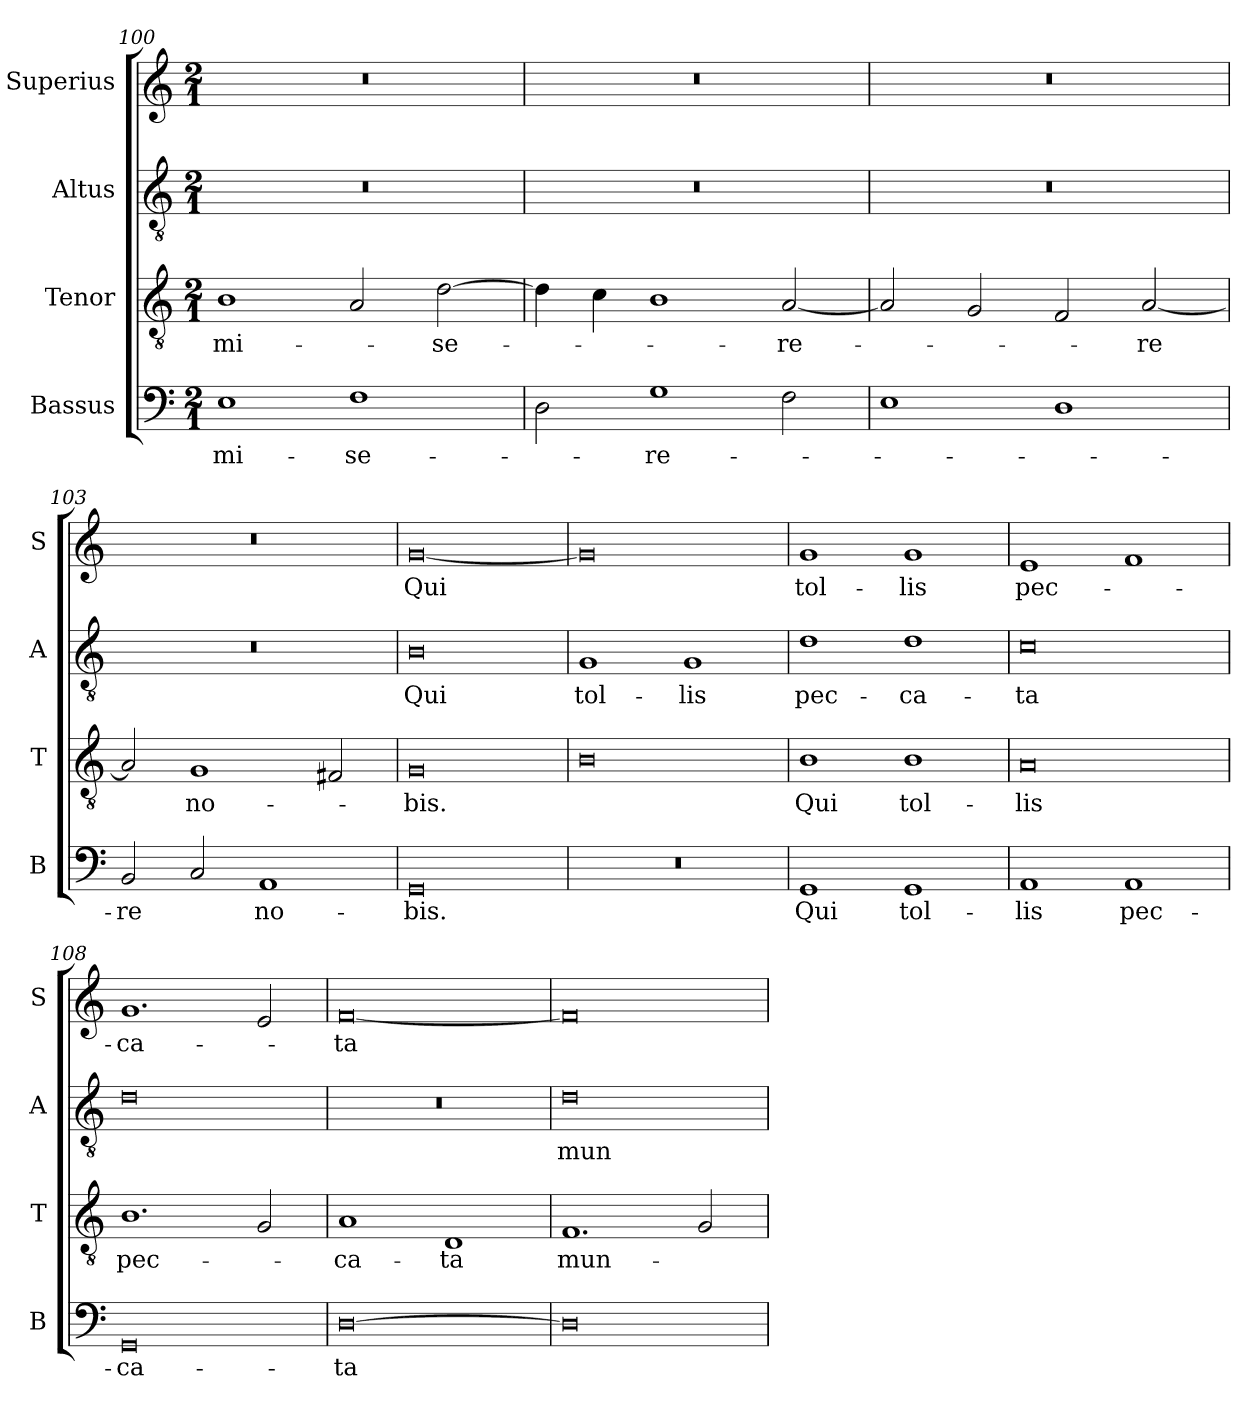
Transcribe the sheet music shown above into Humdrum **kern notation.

**kern	**text	**kern	**text	**kern	**text	**kern	**text
*part4	*part4	*part3	*part3	*part2	*part2	*part1	*part1
*staff4	*staff4	*staff3	*staff3	*staff2	*staff2	*staff1	*staff1
*I"Bassus	*	*I"Tenor	*	*I"Altus	*	*I"Superius	*
*I'B	*	*I'T	*	*I'A	*	*I'S	*
*clefF4	*	*clefGv2	*	*clefGv2	*	*clefG2	*
*k[]	*	*k[]	*	*k[]	*	*k[]	*
*M2/1	*	*M2/1	*	*M2/1	*	*M2/1	*
=100	=100	=100	=100	=100	=100	=100	=100
!	!LO:LY:i	!	!LO:LY:i	!	!	!	!
1E	mi-	1B	mi-	0r	.	0r	.
!	!LO:LY:i	!	!	!	!	!	!
1F	-se-	2A	.	.	.	.	.
!	!	!	!LO:LY:i	!	!	!	!
.	.	[2d	-se-	.	.	.	.
=101	=101	=101	=101	=101	=101	=101	=101
2D	.	4d]	.	0r	.	0r	.
.	.	4c	.	.	.	.	.
!	!LO:LY:i	!	!	!	!	!	!
1G	-re-	1B	.	.	.	.	.
!	!	!	!LO:LY:i	!	!	!	!
2F	.	[2A	-re-	.	.	.	.
=102	=102	=102	=102	=102	=102	=102	=102
1E	.	2A]	.	0r	.	0r	.
.	.	2G	.	.	.	.	.
1D	.	2F	.	.	.	.	.
!	!	!	!LO:LY:i	!	!	!	!
.	.	[2A	-re	.	.	.	.
=103	=103	=103	=103	=103	=103	=103	=103
!	!LO:LY:i	!	!	!	!	!	!
2BB	-re	2A]	.	0r	.	0r	.
!	!	!	!LO:LY:i	!	!	!	!
2C	.	1G	no-	.	.	.	.
!	!LO:LY:i	!	!	!	!	!	!
1AA	no-	.	.	.	.	.	.
.	.	2F#X	.	.	.	.	.
=104	=104	=104	=104	=104	=104	=104	=104
!	!LO:LY:i	!	!LO:LY:i	!	!	!	!
0GG	-bis.	0G	-bis.	0B	Qui	[0g	Qui
=105	=105	=105	=105	=105	=105	=105	=105
0r	.	0B	.	1G	tol-	0g]	.
.	.	.	.	1G	-lis	.	.
=106	=106	=106	=106	=106	=106	=106	=106
1GG	Qui	1B	Qui	1d	pec-	1g	tol-
1GG	tol-	1B	tol-	1d	-ca-	1g	-lis
=107	=107	=107	=107	=107	=107	=107	=107
1AA	-lis	0A	-lis	0c	-ta	1e	pec-
1AA	pec-	.	.	.	.	1f	.
=108	=108	=108	=108	=108	=108	=108	=108
0GG	-ca-	1.B	pec-	0d	.	1.g	-ca-
.	.	2G	.	.	.	2e	.
=109	=109	=109	=109	=109	=109	=109	=109
[0D	-ta	1A	-ca-	0r	.	[0f	-ta
.	.	1D	-ta	.	.	.	.
=110	=110	=110	=110	=110	=110	=110	=110
0D]	.	1.F	mun-	0d	mun-	0f]	.
.	.	2G	.	.	.	.	.
=	=	=	=	=	=	=	=
*-	*-	*-	*-	*-	*-	*-	*-
